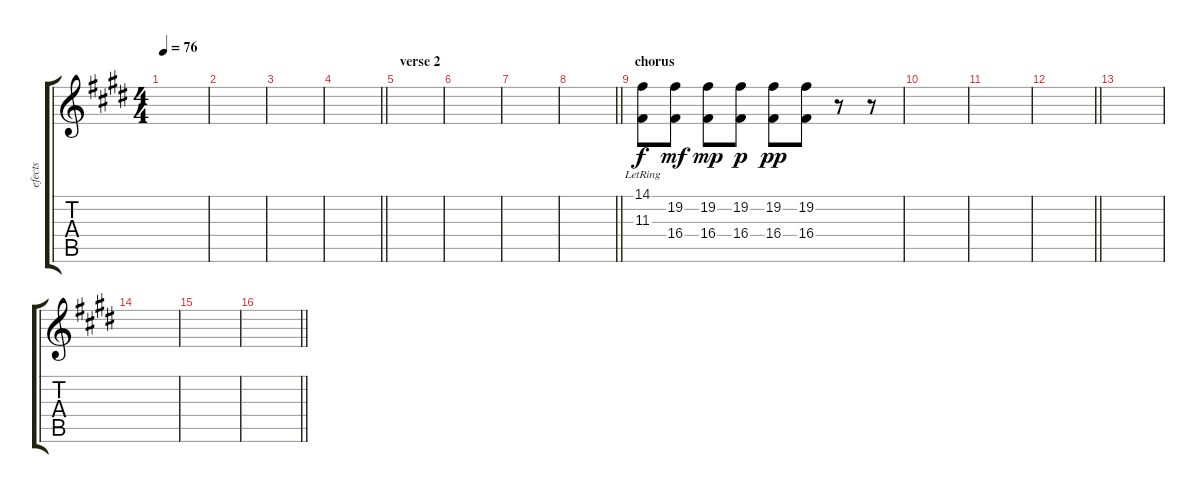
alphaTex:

\track ("efects" "efects") {instrument acousticgrandpiano}
\staff {score tabs}
\tuning (E4 B3 G3 D3 A2 E2) {hide}
\ts (4 4)
\tempo 76
\clef g2
\ks e
|
|
|
\barLineRight lightlight
|
\section ("" "verse 2")
|
|
|
\barLineRight lightlight
|
\section ("" "chorus")
(14.1{lr} 11.3{lr}).8 (19.2 16.4).8{dy mf} (19.2 16.4).8{dy mp} (19.2 16.4).8{dy p} (19.2 16.4).8{dy pp} (19.2 16.4).8 r.8 r.8 |
|
|
\barLineRight lightlight
|
|
|
|
\barLineRight lightlight
